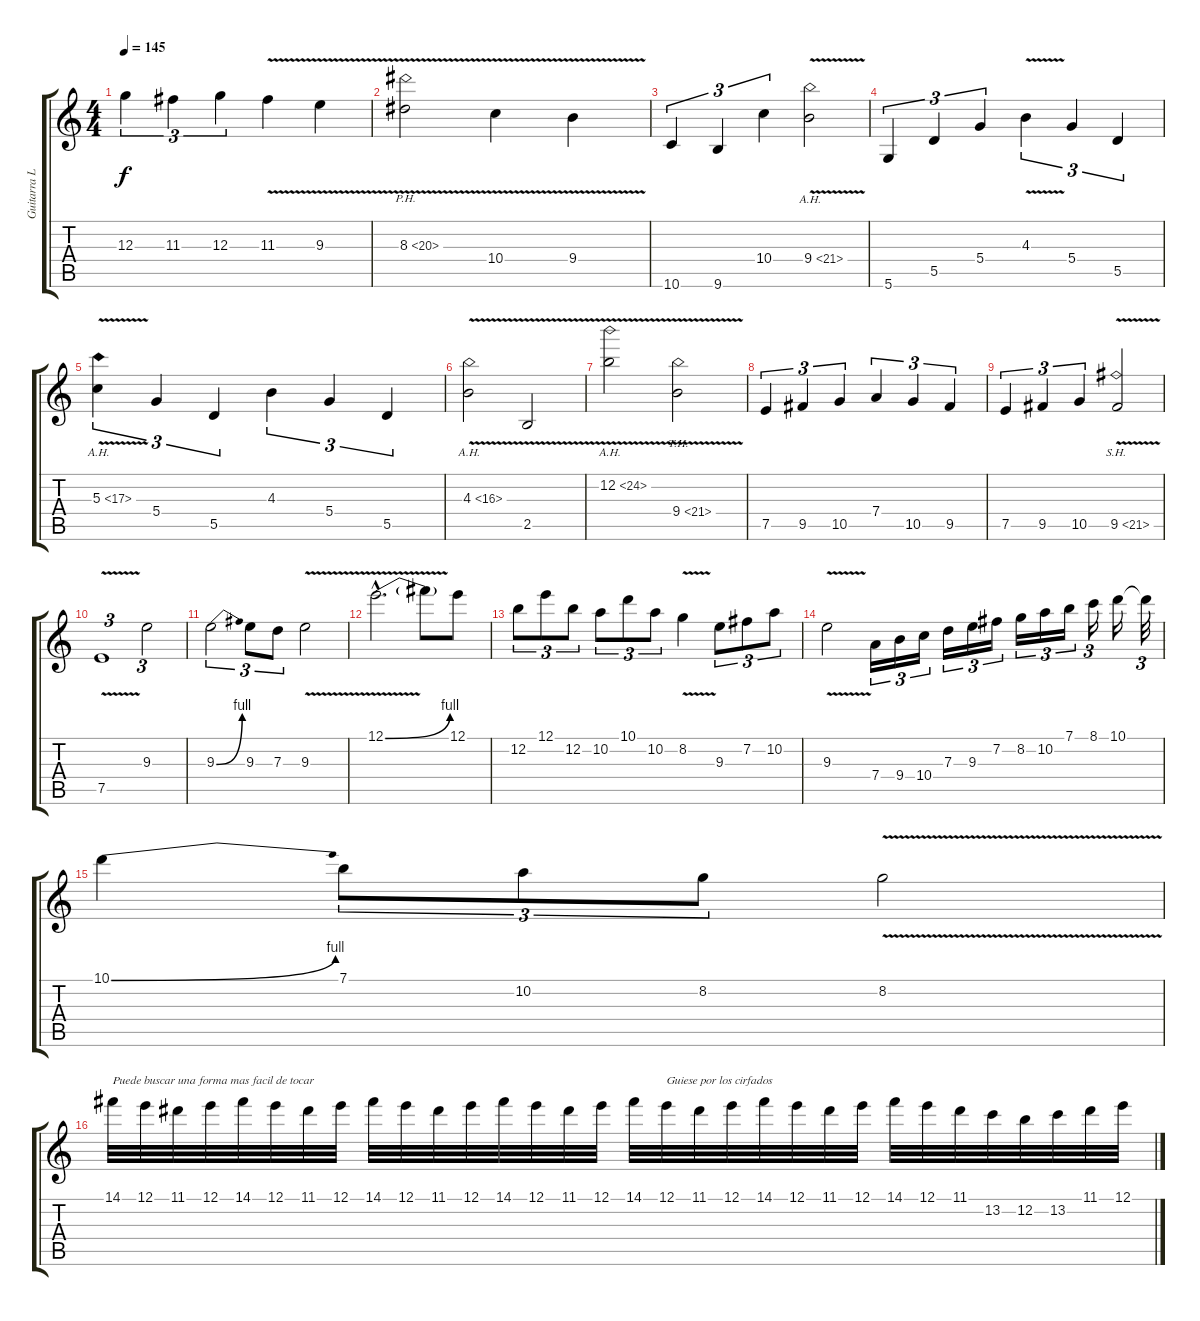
\track ("Guitarra Lider" "Guitarra L") {instrument overdrivenguitar}
\staff {score tabs}
\tuning (E4 B3 G3 D3 A2 D2) {hide}
\ts (4 4)
\tempo 145
\clef g2
\ks c
12.3.4{tu (3 2) dy f} 11.3.4{tu (3 2)} 12.3.4{tu (3 2)} 11.3{v}.4 9.3{v}.4 |
8.3{ph 12 v}.2 10.4{v}.4 9.4{v}.4 |
10.6.4{tu (3 2)} 9.6.4{tu (3 2)} 10.4.4{tu (3 2)} 9.4{ah 12 v}.2 |
5.6.4{tu (3 2)} 5.5.4{tu (3 2)} 5.4.4{tu (3 2)} 4.3{v}.4{tu (3 2)} 5.4.4{tu (3 2)} 5.5.4{tu (3 2)} |
5.3{ah 12 v}.4{tu (3 2)} 5.4.4{tu (3 2)} 5.5.4{tu (3 2)} 4.3.4{tu (3 2)} 5.4.4{tu (3 2)} 5.5.4{tu (3 2)} |
4.3{ah 12 v}.2 2.5{v}.2 |
12.2{ah 12 v}.2 9.4{th 12 v}.2 |
7.5.4{tu (3 2)} 9.5.4{tu (3 2)} 10.5.4{tu (3 2)} 7.4.4{tu (3 2)} 10.5.4{tu (3 2)} 9.5.4{tu (3 2)} |
7.5.4{tu (3 2)} 9.5.4{tu (3 2)} 10.5.4{tu (3 2)} 9.5{sh 12 v}.2 |
7.5{v}.1{tu (3 2)} 9.3.2{tu (3 2)} |
9.3{be (bend 0 0 60 4)}.2{tu (3 2)} 9.3.8{tu (3 2)} 7.3.8{tu (3 2)} 9.3{v}.2 |
12.1{be (bend 0 0 60 4) v hac}.2{d} 12.1{t}.8 12.1.8 |
12.2.8{tu (3 2)} 12.1.8{tu (3 2)} 12.2.8{tu (3 2)} 10.2.8{tu (3 2)} 10.1.8{tu (3 2)} 10.2.8{tu (3 2)} 8.2{v}.4 9.3.8{tu (3 2)} 7.2.8{tu (3 2)} 10.2.8{tu (3 2)} |
9.3{v}.2 7.4.16{tu (3 2)} 9.4.16{tu (3 2)} 10.4.16{tu (3 2)} 7.3.16{tu (3 2)} 9.3.16{tu (3 2)} 7.2.16{tu (3 2)} 8.2.16{tu (3 2)} 10.2.16{tu (3 2)} 7.1.16{tu (3 2)} 8.1.16{tu (3 2)} 10.1.16 10.1{t}.32{tu (3 2)} |
10.1{be (bend 0 0 60 4)}.4 7.1.8{tu (3 2)} 10.2.8{tu (3 2)} 8.2.8{tu (3 2)} 8.2{v}.2 |
14.1.32{txt "Puede buscar una forma mas facil de tocar"} 12.1.32 11.1.32 12.1.32 14.1.32 12.1.32 11.1.32 12.1.32 14.1.32 12.1.32 11.1.32 12.1.32 14.1.32 12.1.32 11.1.32 12.1.32 14.1.32 12.1.32{txt "Guiese por los cirfados"} 11.1.32 12.1.32 14.1.32 12.1.32 11.1.32 12.1.32 14.1.32 12.1.32 11.1.32 13.2.32 12.2.32 13.2.32 11.1.32 12.1.32
